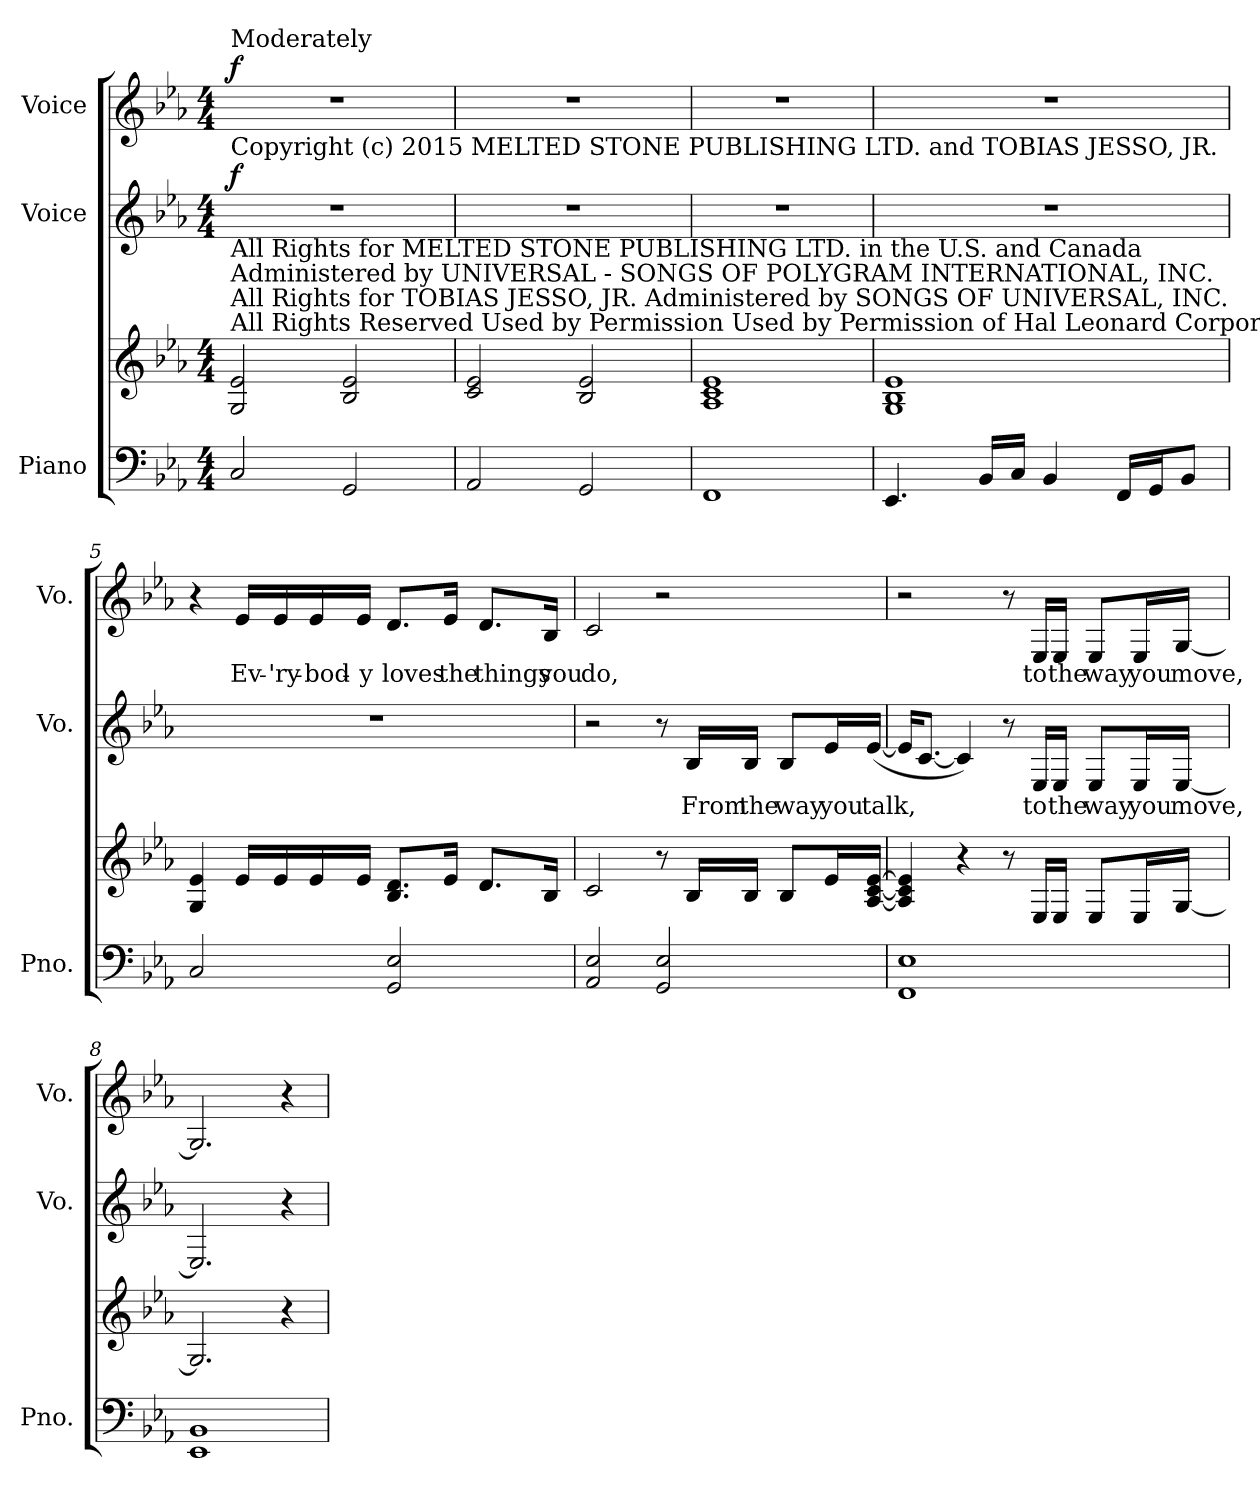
**kern	**kern	**kern	**text	**dynam	**kern	**text	**dynam
*part3	*part3	*part2	*part2	*part2	*part1	*part1	*part1
*staff4	*staff3	*staff2	*staff2	*staff2	*staff1	*staff1	*staff1
*I"Piano	*	*I"Voice	*	*	*I"Voice	*	*
*I'Pno.	*	*I'Vo.	*	*	*I'Vo.	*	*
*clefF4	*clefG2	*clefG2	*	*	*clefG2	*	*
*k[b-e-a-]	*k[b-e-a-]	*k[b-e-a-]	*	*	*k[b-e-a-]	*	*
*M4/4	*M4/4	*M4/4	*	*	*M4/4	*	*
*MM80	*MM80	*MM80	*	*	*MM80	*	*
=1	=1	=1	=1	=1	=1	=1	=1
!	!	!	!	!	!LO:TX:a:t=Moderately	!	!
!	!	!LO:TX:a:t=Copyright (c) 2015 MELTED STONE PUBLISHING LTD. and TOBIAS JESSO, JR.	!	!	!	!	!
!	!	!LO:TX:b:t=All Rights for MELTED STONE PUBLISHING LTD. in the U.S. and Canada	!	!	!	!	!
!	!	!LO:TX:b:t=Administered by UNIVERSAL - SONGS OF POLYGRAM INTERNATIONAL, INC.	!	!	!	!	!
!	!	!LO:TX:b:t=All Rights for TOBIAS JESSO, JR. Administered by SONGS OF UNIVERSAL, INC.	!	!	!	!	!
!	!	!LO:TX:b:t=All Rights Reserved Used by Permission Used by Permission of Hal Leonard Corporation	!	!	!	!	!
!	!	!	!	!LO:DY:b	!	!	!LO:DY:b
2C/	2G/ 2e-/	1r	.	f	1r	.	f
2GG/	2B-/ 2e-/	.	.	.	.	.	.
=2	=2	=2	=2	=2	=2	=2	=2
2AA-/	2c/ 2e-/	1r	.	.	1r	.	.
2GG/	2B-/ 2e-/	.	.	.	.	.	.
=3	=3	=3	=3	=3	=3	=3	=3
1FF	1A- 1c 1e-	1r	.	.	1r	.	.
=4	=4	=4	=4	=4	=4	=4	=4
4.EE-/	1G 1B- 1e-	1r	.	.	1r	.	.
16BB-/LL	.	.	.	.	.	.	.
16C/JJ	.	.	.	.	.	.	.
4BB-/	.	.	.	.	.	.	.
16FF/LL	.	.	.	.	.	.	.
16GG/J	.	.	.	.	.	.	.
8BB-/J	.	.	.	.	.	.	.
=5	=5	=5	=5	=5	=5	=5	=5
2C/	4G/ 4e-/	1r	.	.	4r	.	.
!	!	!	!	!	!	!LO:LY:b	!
.	16e-/LL	.	.	.	16e-/LL	Ev-	.
!	!	!	!	!	!	!LO:LY:b	!
.	16e-/	.	.	.	16e-/	-'ry-	.
!	!	!	!	!	!	!LO:LY:b	!
.	16e-/	.	.	.	16e-/	-bod-	.
!	!	!	!	!	!	!LO:LY:b	!
.	16e-/JJ	.	.	.	16e-/JJ	-y	.
!	!	!	!	!	!	!LO:LY:b	!
2GG/ 2E-/	8.B-/ 8.d/L	.	.	.	8.d/L	loves	.
!	!	!	!	!	!	!LO:LY:b	!
.	16e-/Jk	.	.	.	16e-/Jk	the	.
!	!	!	!	!	!	!LO:LY:b	!
.	8.d/L	.	.	.	8.d/L	things	.
!	!	!	!	!	!	!LO:LY:b	!
.	16B-/Jk	.	.	.	16B-/Jk	you	.
!!LO:LB:g=z
=6	=6	=6	=6	=6	=6	=6	=6
!	!	!	!	!	!	!LO:LY:b	!
2AA-/ 2E-/	2c/	2r	.	.	2c/	do,	.
2GG/ 2E-/	8r	8r	.	.	2r	.	.
!	!	!	!LO:LY:b	!	!	!	!
.	16B-/LL	16B-/LL	From	.	.	.	.
!	!	!	!LO:LY:b	!	!	!	!
.	16B-/JJ	16B-/JJ	the	.	.	.	.
!	!	!	!LO:LY:b	!	!	!	!
.	8B-/L	8B-/L	way	.	.	.	.
!	!	!	!LO:LY:b	!	!	!	!
.	16e-/L	16e-/L	you	.	.	.	.
!	!	!	!LO:LY:b	!	!	!	!
.	[16A-/ [16c/ [16e-/JJ	([16e-/JJ	talk,	.	.	.	.
=7	=7	=7	=7	=7	=7	=7	=7
1FF 1E-	4A-/] 4c/] 4e-/]	16e-/KL]	.	.	2r	.	.
.	.	[8.c/J	.	.	.	.	.
.	4r	4c/])	.	.	.	.	.
.	8r	8r	.	.	8r	.	.
!	!	!	!LO:LY:b	!	!	!LO:LY:b	!
.	16E-/LL	16E-/LL	to	.	16E-/LL	to	.
!	!	!	!LO:LY:b	!	!	!LO:LY:b	!
.	16E-/JJ	16E-/JJ	the	.	16E-/JJ	the	.
!	!	!	!LO:LY:b	!	!	!LO:LY:b	!
.	8E-/L	8E-/L	way	.	8E-/L	way	.
!	!	!	!LO:LY:b	!	!	!LO:LY:b	!
.	16E-/L	16E-/L	you	.	16E-/L	you	.
!	!	!	!LO:LY:b	!	!	!LO:LY:b	!
.	[16G/JJ	[16E-/JJ	move,	.	[16G/JJ	move,	.
=8	=8	=8	=8	=8	=8	=8	=8
1EE- 1BB-	2.G/]	2.E-/]	.	.	2.G/]	.	.
.	4r	4r	.	.	4r	.	.
=	=	=	=	=	=	=	=
*-	*-	*-	*-	*-	*-	*-	*-
